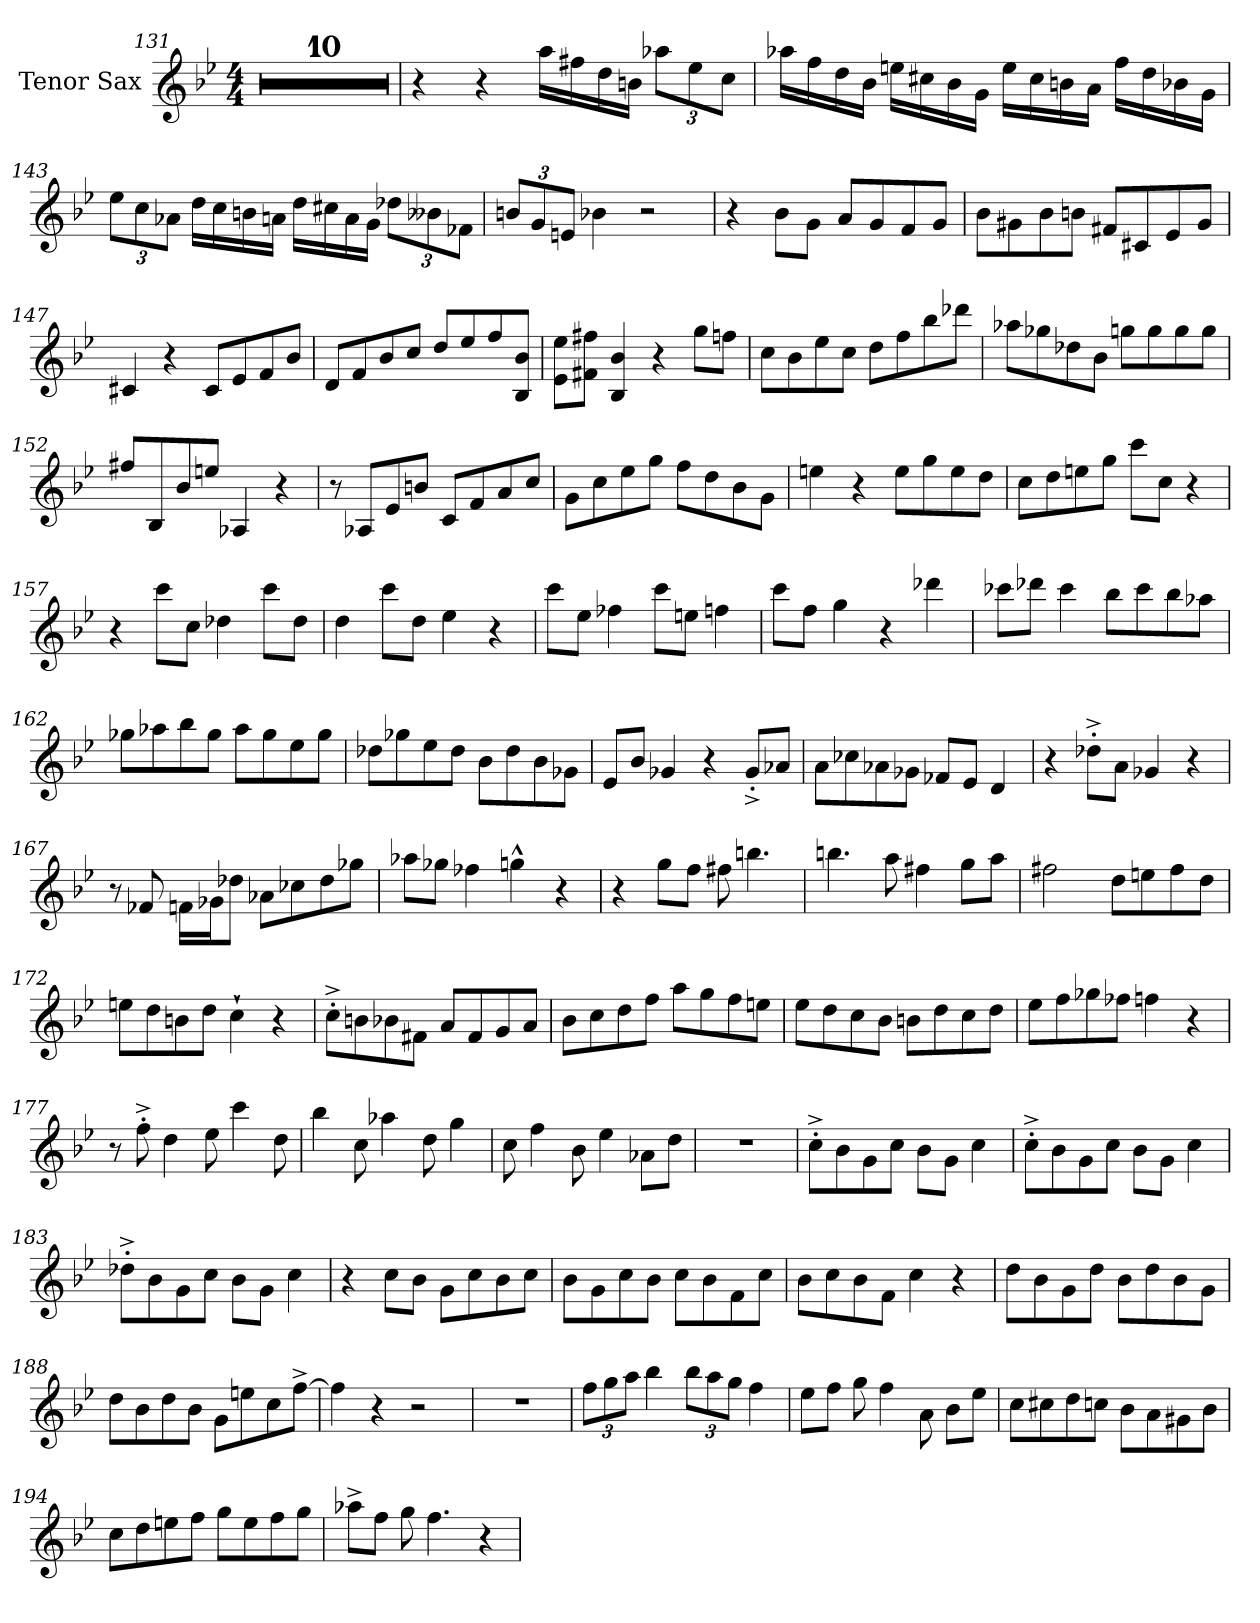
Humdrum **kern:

**kern
*part1
*staff1
*I"Tenor Sax
*I'T. Sx.
*clefG2
*ITrd8c14
*k[b-e-]
*B-:
*M4/4
=131
1r
=132
1r
=133
1r
=134
1r
=135
1r
=136
1r
=137
1r
=138
1r
=139
1r
=140
1r
!!LO:LB:g=z
=141
4r
4r
16a\LL
16f#X\
16d\
16Bn\JJ
12a-X\L
12e-\
12c\J
=142
16a-X\LL
16f\
16d\
16B-\JJ
16en\LL
16c#X\
16B-\
16G\JJ
16e\LL
16c#\
16Bn\
16A\JJ
16f\LL
16d\
16B-X\
16G\JJ
=143
12e-\L
12c\
12A-X\J
16d\LL
16c\
16Bn\
16An\JJ
16d\LL
16c#X\
16A\
16G\JJ
12d-X\L
12B--X\
12F-X\J
=144
12Bn/L
12G/
12En/J
4B-X\
2r
!!LO:LB:g=z
=145
4r
8B-\L
8G\J
8A/L
8G/
8F/
8G/J
=146
8B-\L
8G#X\
8B-\
8Bn\J
8F#X/L
8C#X/
8E-/
8G#/J
=147
4C#X/
4r
8C#/L
8E-/
8F/
8B-/J
=148
8D/L
8F/
8B-/
8c/J
8d/L
8e-/
8f/
8BB-/ 8B-/J
!!LO:LB:g=z
=149
8E-\ 8e-\L
8F#X\ 8f#X\J
4BB-/ 4B-/
4r
8g\L
8fn\J
=150
8c\L
8B-\
8e-\
8c\J
8d\L
8f\
8b-\
8dd-X\J
=151
8a-X\L
8g-X\
8d-X\
8B-\J
8gn\L
8g\
8g\
8g\J
=152
8f#X/L
8BB-/
8B-/
8en/J
4AA-X/
4r
!!LO:LB:g=z
=153
8r
8AA-X/L
8E-/
8Bn/J
8C/L
8F/
8A/
8c/J
=154
8G\L
8c\
8e-\
8g\J
8f\L
8d\
8B-\
8G\J
=155
4en\
4r
8e\L
8g\
8e\
8d\J
=156
8c\L
8d\
8en\
8g\J
8cc\L
8c\J
4r
!!LO:LB:g=z
=157
4r
8cc\L
8c\J
4d-X\
8cc\L
8d-\J
=158
4d\
8cc\L
8d\J
4e-\
4r
=159
8cc\L
8e-\J
4f-X\
8cc\L
8en\J
4fn\
=160
8cc\L
8f\J
4g\
4r
4dd-X\
!!LO:PB:g=z
=161
8cc-X\L
8dd-X\J
4cc-\
8b-\L
8cc-\
8b-\
8a-X\J
=162
8g-X\L
8a-X\
8b-\
8g-\J
8a-\L
8g-\
8e-\
8g-\J
=163
8d-X\L
8g-X\
8e-\
8d-\J
8B-\L
8d-\
8B-\
8G-X\J
=164
8E-/L
8B-/J
4G-X/
4r
8G-^<'</L
8A-X/J
!!LO:LB:g=z
=165
8A\L
8c-X\
8A-X\
8G-X\J
8F-X/L
8E-/J
4D/
=166
4r
8d-X^>'>\L
8A\J
4G-X/
4r
=167
8r
8F-X/
16Fn\LL
16G-X\J
8d-X\J
8A-X\L
8c-X\
8d-\
8g-X\J
=168
8a-X\L
8g-X\J
4f-X\
4gn^^>\
4r
!!LO:LB:g=z
=169
4r
8g\L
8f\J
8f#X\
4.bn\
=170
4.bn\
8a\
4f#X\
8g\L
8a\J
=171
2f#X\
8d\L
8en\
8f#\
8d\J
=172
8en\L
8d\
8Bn\
8d\J
4c`>\
4r
!!LO:LB:g=z
=173
8c^>'>\L
8Bn\
8B-X\
8F#X\J
8A/L
8F#/
8G/
8A/J
=174
8B-\L
8c\
8d\
8f\J
8a\L
8g\
8f\
8en\J
=175
8e-\L
8d\
8c\
8B-\J
8Bn\L
8d\
8c\
8d\J
=176
8e-\L
8f\
8g-X\
8f-X\J
4fn\
4r
!!LO:LB:g=z
=177
8r
8f^>'>\
4d\
8e-\
4cc\
8d\
=178
4b-\
8c\
4a-X\
8d\
4g\
=179
8c\
4f\
8B-\
4e-\
8A-X\L
8d\J
=180
1r
!!LO:LB:g=z
=181
8c^>'>\L
8B-\
8G\
8c\J
8B-\L
8G\J
4c\
=182
8c^>'>\L
8B-\
8G\
8c\J
8B-\L
8G\J
4c\
=183
8d-X^>'>\L
8B-\
8G\
8c\J
8B-\L
8G\J
4c\
=184
4r
8c\L
8B-\J
8G\L
8c\
8B-\
8c\J
!!LO:LB:g=z
=185
8B-\L
8G\
8c\
8B-\J
8c\L
8B-\
8F\
8c\J
=186
8B-\L
8c\
8B-\
8F\J
4c\
4r
=187
8d\L
8B-\
8G\
8d\J
8B-\L
8d\
8B-\
8G\J
=188
8d\L
8B-\
8d\
8B-\J
8G\L
8en\
8c\
[8f^>\J
!!LO:PB:g=z
=189
4f\]
4r
2r
=190
1r
=191
12f\L
12g\
12a\J
4b-\
12b-\L
12a\
12g\J
4f\
=192
8e-\L
8f\J
8g\
4f\
8A\
8B-\L
8e-\J
!!LO:LB:g=z
=193
8c\L
8c#X\
8d\
8cn\J
8B-\L
8A\
8G#X\
8B-\J
=194
8c\L
8d\
8en\
8f\J
8g\L
8e\
8f\
8g\J
=195
8a-X^>\L
8f\J
8g\
4.f\
4r
=
*-
